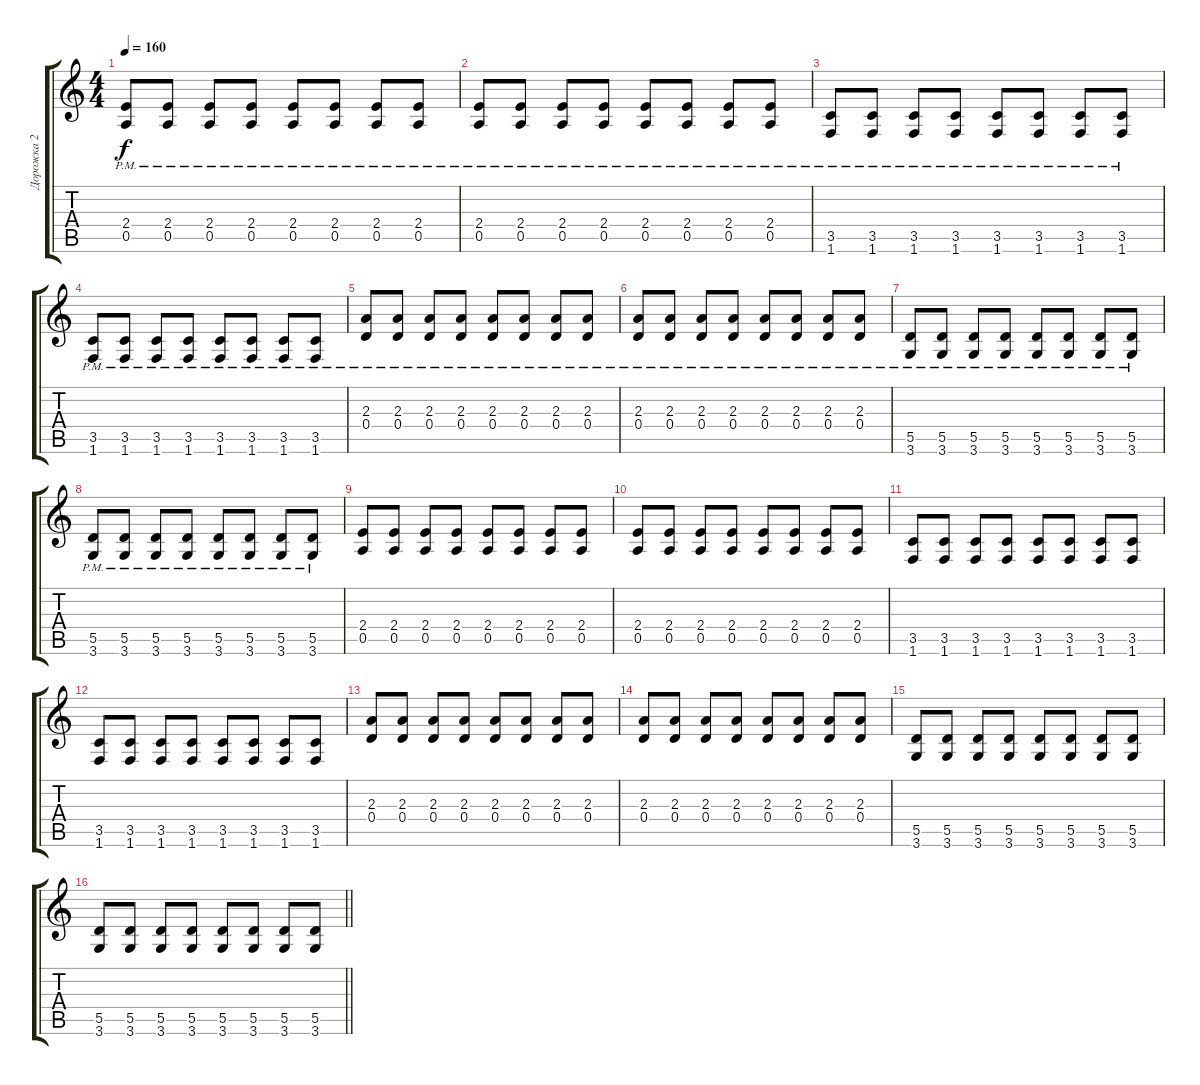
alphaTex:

\track ("Дорожка 2" "Дорожка 2") {instrument acousticguitarsteel}
\staff {score tabs}
\tuning (E4 B3 G3 D3 A2 E2) {hide}
\ts (4 4)
\tempo 160
\clef g2
\ks c
(2.4{pm} 0.5{pm}).8{dy f instrument acousticguitarsteel} (2.4{pm} 0.5{pm}).8 (2.4{pm} 0.5{pm}).8 (2.4{pm} 0.5{pm}).8 (2.4{pm} 0.5{pm}).8 (2.4{pm} 0.5{pm}).8 (2.4{pm} 0.5{pm}).8 (2.4{pm} 0.5{pm}).8 |
(2.4{pm} 0.5{pm}).8 (2.4{pm} 0.5{pm}).8 (2.4{pm} 0.5{pm}).8 (2.4{pm} 0.5{pm}).8 (2.4{pm} 0.5{pm}).8 (2.4{pm} 0.5{pm}).8 (2.4{pm} 0.5{pm}).8 (2.4{pm} 0.5{pm}).8 |
(3.5{pm} 1.6{pm}).8 (3.5{pm} 1.6{pm}).8 (3.5{pm} 1.6{pm}).8 (3.5{pm} 1.6{pm}).8 (3.5{pm} 1.6{pm}).8 (3.5{pm} 1.6{pm}).8 (3.5{pm} 1.6{pm}).8 (3.5{pm} 1.6{pm}).8 |
(3.5{pm} 1.6{pm}).8 (3.5{pm} 1.6{pm}).8 (3.5{pm} 1.6{pm}).8 (3.5{pm} 1.6{pm}).8 (3.5{pm} 1.6{pm}).8 (3.5{pm} 1.6{pm}).8 (3.5{pm} 1.6{pm}).8 (3.5{pm} 1.6{pm}).8 |
(2.3{pm} 0.4{pm}).8 (2.3{pm} 0.4{pm}).8 (2.3{pm} 0.4{pm}).8 (2.3{pm} 0.4{pm}).8 (2.3{pm} 0.4{pm}).8 (2.3{pm} 0.4{pm}).8 (2.3{pm} 0.4{pm}).8 (2.3{pm} 0.4{pm}).8 |
(2.3{pm} 0.4{pm}).8 (2.3{pm} 0.4{pm}).8 (2.3{pm} 0.4{pm}).8 (2.3{pm} 0.4{pm}).8 (2.3{pm} 0.4{pm}).8 (2.3{pm} 0.4{pm}).8 (2.3{pm} 0.4{pm}).8 (2.3{pm} 0.4{pm}).8 |
(5.5{pm} 3.6{pm}).8 (5.5{pm} 3.6{pm}).8 (5.5{pm} 3.6{pm}).8 (5.5{pm} 3.6{pm}).8 (5.5{pm} 3.6{pm}).8 (5.5{pm} 3.6{pm}).8 (5.5{pm} 3.6{pm}).8 (5.5{pm} 3.6{pm}).8 |
(5.5{pm} 3.6{pm}).8 (5.5{pm} 3.6{pm}).8 (5.5{pm} 3.6{pm}).8 (5.5{pm} 3.6{pm}).8 (5.5{pm} 3.6{pm}).8 (5.5{pm} 3.6{pm}).8 (5.5{pm} 3.6{pm}).8 (5.5{pm} 3.6{pm}).8 |
(2.4 0.5).8 (2.4 0.5).8 (2.4 0.5).8 (2.4 0.5).8 (2.4 0.5).8 (2.4 0.5).8 (2.4 0.5).8 (2.4 0.5).8 |
(2.4 0.5).8 (2.4 0.5).8 (2.4 0.5).8 (2.4 0.5).8 (2.4 0.5).8 (2.4 0.5).8 (2.4 0.5).8 (2.4 0.5).8 |
(3.5 1.6).8 (3.5 1.6).8 (3.5 1.6).8 (3.5 1.6).8 (3.5 1.6).8 (3.5 1.6).8 (3.5 1.6).8 (3.5 1.6).8 |
(3.5 1.6).8 (3.5 1.6).8 (3.5 1.6).8 (3.5 1.6).8 (3.5 1.6).8 (3.5 1.6).8 (3.5 1.6).8 (3.5 1.6).8 |
(2.3 0.4).8 (2.3 0.4).8 (2.3 0.4).8 (2.3 0.4).8 (2.3 0.4).8 (2.3 0.4).8 (2.3 0.4).8 (2.3 0.4).8 |
(2.3 0.4).8 (2.3 0.4).8 (2.3 0.4).8 (2.3 0.4).8 (2.3 0.4).8 (2.3 0.4).8 (2.3 0.4).8 (2.3 0.4).8 |
(5.5 3.6).8 (5.5 3.6).8 (5.5 3.6).8 (5.5 3.6).8 (5.5 3.6).8 (5.5 3.6).8 (5.5 3.6).8 (5.5 3.6).8 |
\barLineRight lightlight
(5.5 3.6).8 (5.5 3.6).8 (5.5 3.6).8 (5.5 3.6).8 (5.5 3.6).8 (5.5 3.6).8 (5.5 3.6).8 (5.5 3.6).8
